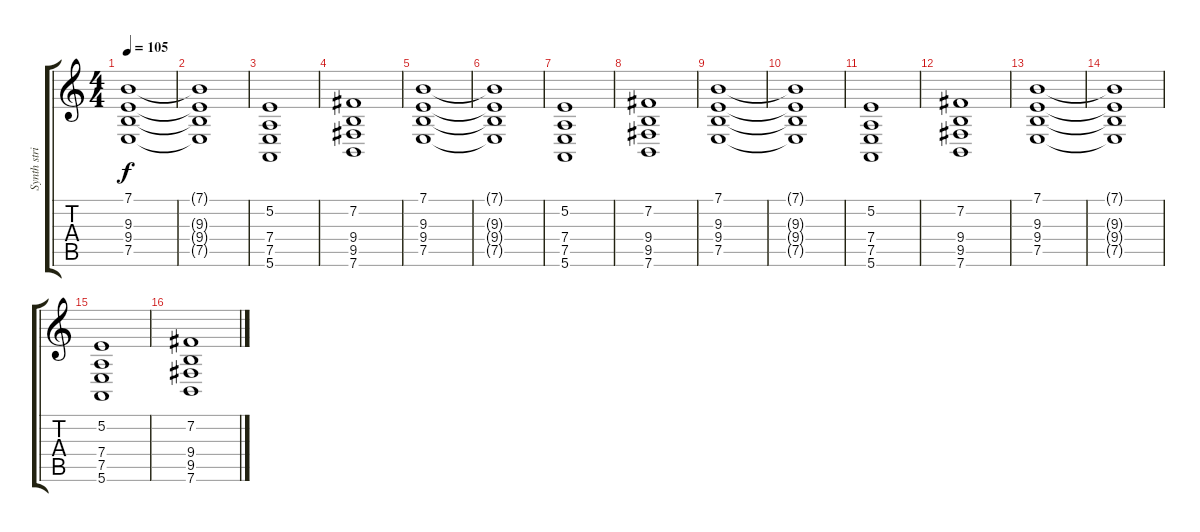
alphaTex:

\track ("Synth strings" "Synth stri") {instrument stringensemble1}
\staff {score tabs}
\tuning (E4 B3 G3 D3 A2 E2) {hide}
\ts (4 4)
\tempo 105
\clef g2
\ks c
(7.1 9.3 9.4 7.5).1{dy f} |
(7.1{t} 9.3{t} 9.4{t} 7.5{t}).1 |
(5.2 7.4 7.5 5.6).1 |
(7.2 9.4 9.5 7.6).1 |
(7.1 9.3 9.4 7.5).1 |
(7.1{t} 9.3{t} 9.4{t} 7.5{t}).1 |
(5.2 7.4 7.5 5.6).1 |
(7.2 9.4 9.5 7.6).1 |
(7.1 9.3 9.4 7.5).1 |
(7.1{t} 9.3{t} 9.4{t} 7.5{t}).1 |
(5.2 7.4 7.5 5.6).1 |
(7.2 9.4 9.5 7.6).1 |
(7.1 9.3 9.4 7.5).1 |
(7.1{t} 9.3{t} 9.4{t} 7.5{t}).1 |
(5.2 7.4 7.5 5.6).1 |
(7.2 9.4 9.5 7.6).1
